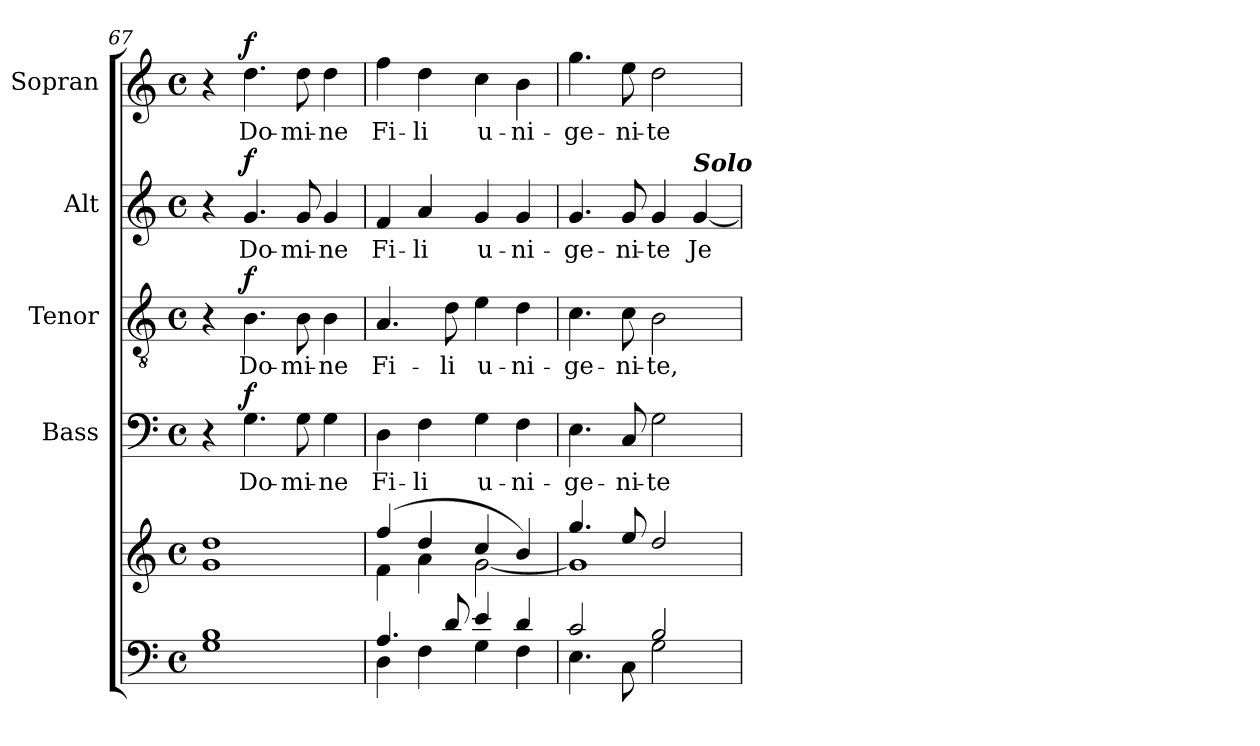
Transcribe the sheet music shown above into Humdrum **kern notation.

**kern	**kern	**kern	**text	**dynam	**kern	**text	**dynam	**kern	**text	**dynam	**kern	**text	**dynam
*part5	*part5	*part4	*part4	*part4	*part3	*part3	*part3	*part2	*part2	*part2	*part1	*part1	*part1
*staff6	*staff5	*staff4	*staff4	*staff4	*staff3	*staff3	*staff3	*staff2	*staff2	*staff2	*staff1	*staff1	*staff1
*	*	*I"Bass	*	*	*I"Tenor	*	*	*I"Alt	*	*	*I"Sopran	*	*
*	*	*I'B.	*	*	*I'T.	*	*	*I'A.	*	*	*I'S.	*	*
!!LO:PB:g=z
*clefF4	*clefG2	*clefF4	*	*	*clefGv2	*	*	*clefG2	*	*	*clefG2	*	*
*k[]	*k[]	*k[]	*	*	*k[]	*	*	*k[]	*	*	*k[]	*	*
*C:	*C:	*C:	*	*	*C:	*	*	*C:	*	*	*C:	*	*
*M4/4	*M4/4	*M4/4	*	*	*M4/4	*	*	*M4/4	*	*	*M4/4	*	*
*met(c)	*met(c)	*met(c)	*	*	*met(c)	*	*	*met(c)	*	*	*met(c)	*	*
=67	=67	=67	=67	=67	=67	=67	=67	=67	=67	=67	=67	=67	=67
*^	*^	*	*	*	*	*	*	*	*	*	*	*	*
1B	1G	1dd	1g	4r	.	.	4r	.	.	4r	.	.	4r	.	.
!	!	!	!	!	!LO:LY:b	!LO:DY:a	!	!LO:LY:b	!LO:DY:a	!	!LO:LY:b	!LO:DY:a	!	!LO:LY:b	!LO:DY:a
.	.	.	.	4.G\	Do-	f	4.B\	Do-	f	4.g/	Do-	f	4.dd\	Do-	f
!	!	!	!	!	!LO:LY:b	!	!	!LO:LY:b	!	!	!LO:LY:b	!	!	!LO:LY:b	!
.	.	.	.	8G\	-mi-	.	8B\	-mi-	.	8g/	-mi-	.	8dd\	-mi-	.
!	!	!	!	!	!LO:LY:b	!	!	!LO:LY:b	!	!	!LO:LY:b	!	!	!LO:LY:b	!
.	.	.	.	4G\	-ne	.	4B\	-ne	.	4g/	-ne	.	4dd\	-ne	.
=68	=68	=68	=68	=68	=68	=68	=68	=68	=68	=68	=68	=68	=68	=68	=68
!	!	!	!	!	!LO:LY:b	!	!	!LO:LY:b	!	!	!LO:LY:b	!	!	!LO:LY:b	!
4.A/	4D\	(4ff/	4f\	4D\	Fi-	.	4.A/	Fi-	.	4f/	Fi-	.	4ff\	Fi-	.
!	!	!	!	!	!LO:LY:b	!	!	!	!	!	!LO:LY:b	!	!	!LO:LY:b	!
.	4F\	4dd/	4a\	4F\	-li	.	.	.	.	4a/	-li	.	4dd\	-li	.
!	!	!	!	!	!	!	!	!LO:LY:b	!	!	!	!	!	!	!
8d/	.	.	.	.	.	.	8d\	-li	.	.	.	.	.	.	.
!	!	!	!	!	!LO:LY:b	!	!	!LO:LY:b	!	!	!LO:LY:b	!	!	!LO:LY:b	!
4e/	4G\	4cc/	[<2g\	4G\	u-	.	4e\	u-	.	4g/	u-	.	4cc\	u-	.
!	!	!	!	!	!LO:LY:b	!	!	!LO:LY:b	!	!	!LO:LY:b	!	!	!LO:LY:b	!
4d/	4F\	4b/)	.	4F\	-ni-	.	4d\	-ni-	.	4g/	-ni-	.	4b\	-ni-	.
=69	=69	=69	=69	=69	=69	=69	=69	=69	=69	=69	=69	=69	=69	=69	=69
!	!	!	!	!	!LO:LY:b	!	!	!LO:LY:b	!	!	!LO:LY:b	!	!	!LO:LY:b	!
2c/	4.E\	4.gg/	1g]	4.E\	-ge-	.	4.c\	-ge-	.	4.g/	-ge-	.	4.gg\	-ge-	.
!	!	!	!	!	!LO:LY:b	!	!	!LO:LY:b	!	!	!LO:LY:b	!	!	!LO:LY:b	!
.	8C\	8ee/	.	8C/	-ni-	.	8c\	-ni-	.	8g/	-ni-	.	8ee\	-ni-	.
!	!	!	!	!	!LO:LY:b	!	!	!LO:LY:b	!	!	!LO:LY:b	!	!	!LO:LY:b	!
2B/	2G\	2dd/	.	2G\	-te	.	2B\	-te,	.	4g/	-te	.	2dd\	-te	.
!	!	!	!	!	!	!	!	!	!	!LO:TX:a:Bi:t=Solo	!	!	!	!	!
!	!	!	!	!	!	!	!	!	!	!	!LO:LY:b	!	!	!	!
.	.	.	.	.	.	.	.	.	.	[4g/	Je-	.	.	.	.
*v	*v	*	*	*	*	*	*	*	*	*	*	*	*	*	*
*	*v	*v	*	*	*	*	*	*	*	*	*	*	*	*
=	=	=	=	=	=	=	=	=	=	=	=	=	=
*-	*-	*-	*-	*-	*-	*-	*-	*-	*-	*-	*-	*-	*-
